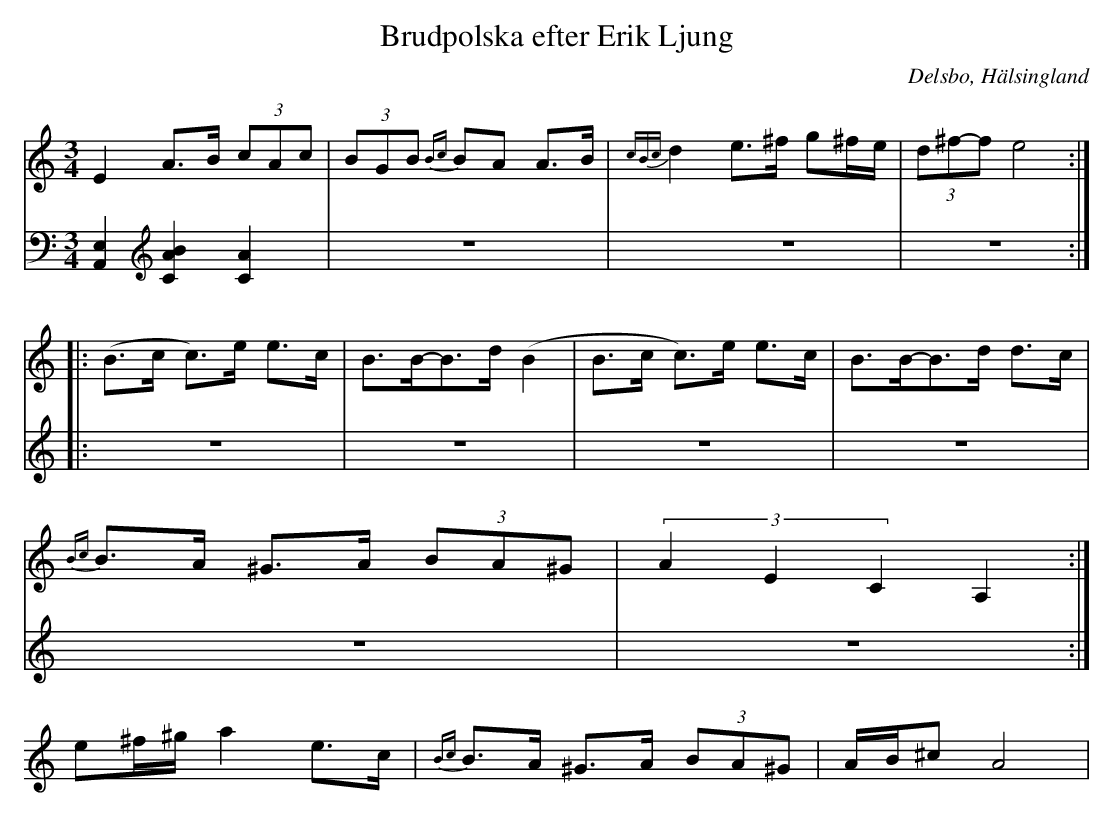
X:1
T: Brudpolska efter Erik Ljung
Q: 105
O: Delsbo, Hälsingland
M: 3/4
L: 1/8
K: Am
V:1
V:2
V:1
E2 A>B (3cAc| (3BGB {Bc}BA A>B|{cBc}d2 e>^f g^f/e/|(3d^f-f e4 :|
|:(B>c c)>e e>c|B>B-B>d (B2|B>c c)>e e>c|B>B-B>d d>c|
{Bc}B>A ^G>A (3BA^G|(3A2E2C2 A,2:|
e^f/^g/ a2 e>c|{Bc}B>A ^G>A (3BA^G|A/B/^c A4|
V:2
[A,,2E,2] [A2B2C2] [C2A2]|z6|z6|z6:|
|:z6|z6|z6|z6|
z6|z6:|
